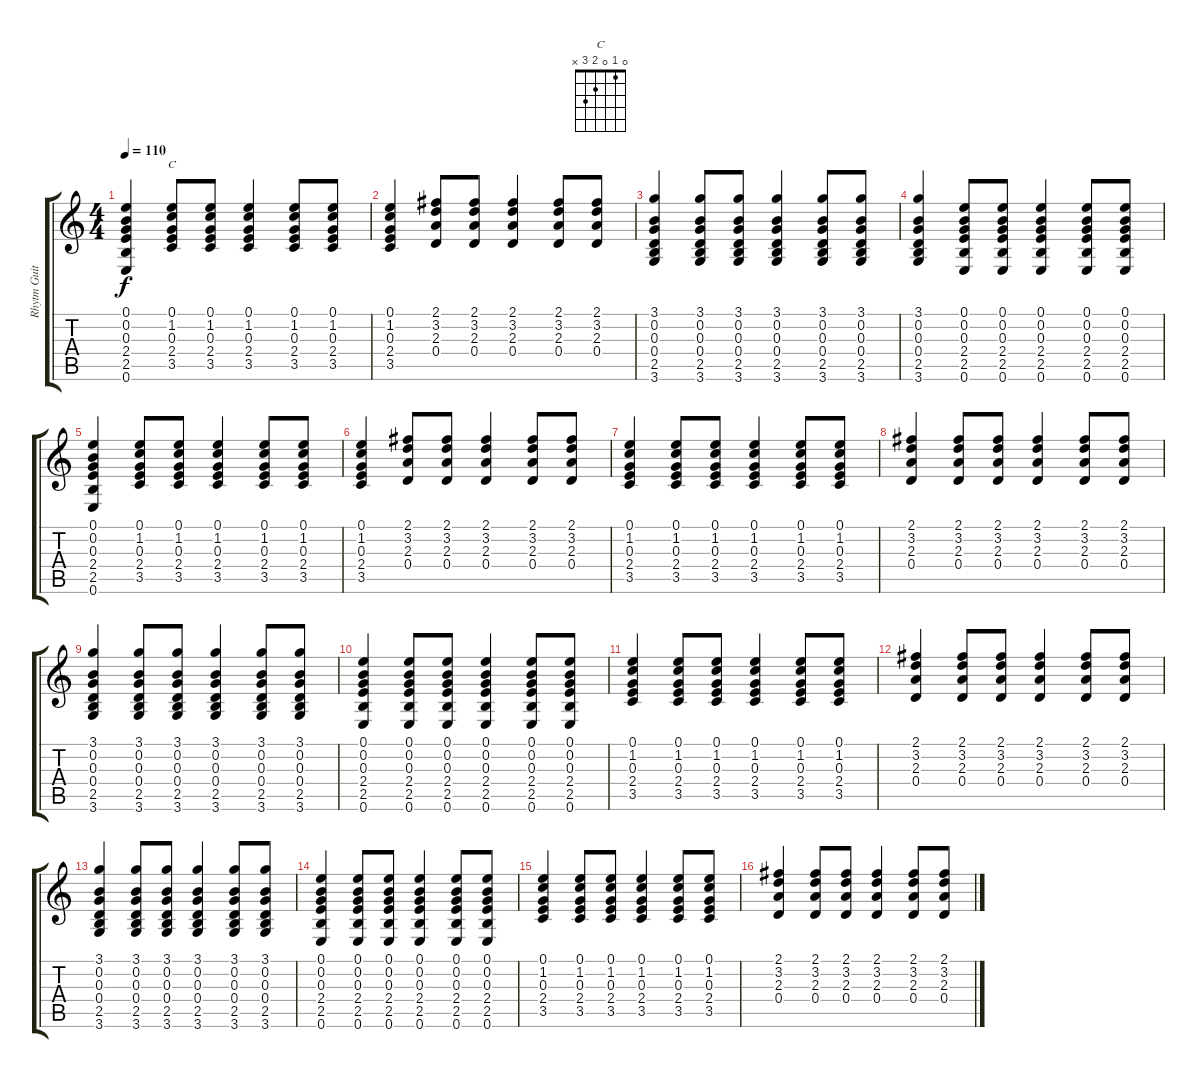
\track ("Rhytm Guitar" "Rhytm Guit") {instrument acousticguitarsteel}
\staff {score tabs}
\tuning (E4 B3 G3 D3 A2 E2) {hide}
\chord ("C" 0 1 0 2 3 x)
\ts (4 4)
\tempo 110
\clef g2
\ks c
(0.1 0.2 0.3 2.4 2.5 0.6).4{dy f} (0.1 1.2 0.3 2.4 3.5).8{ch "C"} (0.1 1.2 0.3 2.4 3.5).8 (0.1 1.2 0.3 2.4 3.5).4 (0.1 1.2 0.3 2.4 3.5).8 (0.1 1.2 0.3 2.4 3.5).8 |
(0.1 1.2 0.3 2.4 3.5).4 (2.1 3.2 2.3 0.4).8 (2.1 3.2 2.3 0.4).8 (2.1 3.2 2.3 0.4).4 (2.1 3.2 2.3 0.4).8 (2.1 3.2 2.3 0.4).8 |
(3.1 0.2 0.3 0.4 2.5 3.6).4 (3.1 0.2 0.3 0.4 2.5 3.6).8 (3.1 0.2 0.3 0.4 2.5 3.6).8 (3.1 0.2 0.3 0.4 2.5 3.6).4 (3.1 0.2 0.3 0.4 2.5 3.6).8 (3.1 0.2 0.3 0.4 2.5 3.6).8 |
(3.1 0.2 0.3 0.4 2.5 3.6).4 (0.1 0.2 0.3 2.4 2.5 0.6).8 (0.1 0.2 0.3 2.4 2.5 0.6).8 (0.1 0.2 0.3 2.4 2.5 0.6).4 (0.1 0.2 0.3 2.4 2.5 0.6).8 (0.1 0.2 0.3 2.4 2.5 0.6).8 |
(0.1 0.2 0.3 2.4 2.5 0.6).4 (0.1 1.2 0.3 2.4 3.5).8 (0.1 1.2 0.3 2.4 3.5).8 (0.1 1.2 0.3 2.4 3.5).4 (0.1 1.2 0.3 2.4 3.5).8 (0.1 1.2 0.3 2.4 3.5).8 |
(0.1 1.2 0.3 2.4 3.5).4 (2.1 3.2 2.3 0.4).8 (2.1 3.2 2.3 0.4).8 (2.1 3.2 2.3 0.4).4 (2.1 3.2 2.3 0.4).8 (2.1 3.2 2.3 0.4).8 |
(0.1 1.2 0.3 2.4 3.5).4 (0.1 1.2 0.3 2.4 3.5).8 (0.1 1.2 0.3 2.4 3.5).8 (0.1 1.2 0.3 2.4 3.5).4 (0.1 1.2 0.3 2.4 3.5).8 (0.1 1.2 0.3 2.4 3.5).8 |
(2.1 3.2 2.3 0.4).4 (2.1 3.2 2.3 0.4).8 (2.1 3.2 2.3 0.4).8 (2.1 3.2 2.3 0.4).4 (2.1 3.2 2.3 0.4).8 (2.1 3.2 2.3 0.4).8 |
(3.1 0.2 0.3 0.4 2.5 3.6).4 (3.1 0.2 0.3 0.4 2.5 3.6).8 (3.1 0.2 0.3 0.4 2.5 3.6).8 (3.1 0.2 0.3 0.4 2.5 3.6).4 (3.1 0.2 0.3 0.4 2.5 3.6).8 (3.1 0.2 0.3 0.4 2.5 3.6).8 |
(0.1 0.2 0.3 2.4 2.5 0.6).4 (0.1 0.2 0.3 2.4 2.5 0.6).8 (0.1 0.2 0.3 2.4 2.5 0.6).8 (0.1 0.2 0.3 2.4 2.5 0.6).4 (0.1 0.2 0.3 2.4 2.5 0.6).8 (0.1 0.2 0.3 2.4 2.5 0.6).8 |
(0.1 1.2 0.3 2.4 3.5).4 (0.1 1.2 0.3 2.4 3.5).8 (0.1 1.2 0.3 2.4 3.5).8 (0.1 1.2 0.3 2.4 3.5).4 (0.1 1.2 0.3 2.4 3.5).8 (0.1 1.2 0.3 2.4 3.5).8 |
(2.1 3.2 2.3 0.4).4 (2.1 3.2 2.3 0.4).8 (2.1 3.2 2.3 0.4).8 (2.1 3.2 2.3 0.4).4 (2.1 3.2 2.3 0.4).8 (2.1 3.2 2.3 0.4).8 |
(3.1 0.2 0.3 0.4 2.5 3.6).4 (3.1 0.2 0.3 0.4 2.5 3.6).8 (3.1 0.2 0.3 0.4 2.5 3.6).8 (3.1 0.2 0.3 0.4 2.5 3.6).4 (3.1 0.2 0.3 0.4 2.5 3.6).8 (3.1 0.2 0.3 0.4 2.5 3.6).8 |
(0.1 0.2 0.3 2.4 2.5 0.6).4 (0.1 0.2 0.3 2.4 2.5 0.6).8 (0.1 0.2 0.3 2.4 2.5 0.6).8 (0.1 0.2 0.3 2.4 2.5 0.6).4 (0.1 0.2 0.3 2.4 2.5 0.6).8 (0.1 0.2 0.3 2.4 2.5 0.6).8 |
(0.1 1.2 0.3 2.4 3.5).4 (0.1 1.2 0.3 2.4 3.5).8 (0.1 1.2 0.3 2.4 3.5).8 (0.1 1.2 0.3 2.4 3.5).4 (0.1 1.2 0.3 2.4 3.5).8 (0.1 1.2 0.3 2.4 3.5).8 |
(2.1 3.2 2.3 0.4).4 (2.1 3.2 2.3 0.4).8 (2.1 3.2 2.3 0.4).8 (2.1 3.2 2.3 0.4).4 (2.1 3.2 2.3 0.4).8 (2.1 3.2 2.3 0.4).8
